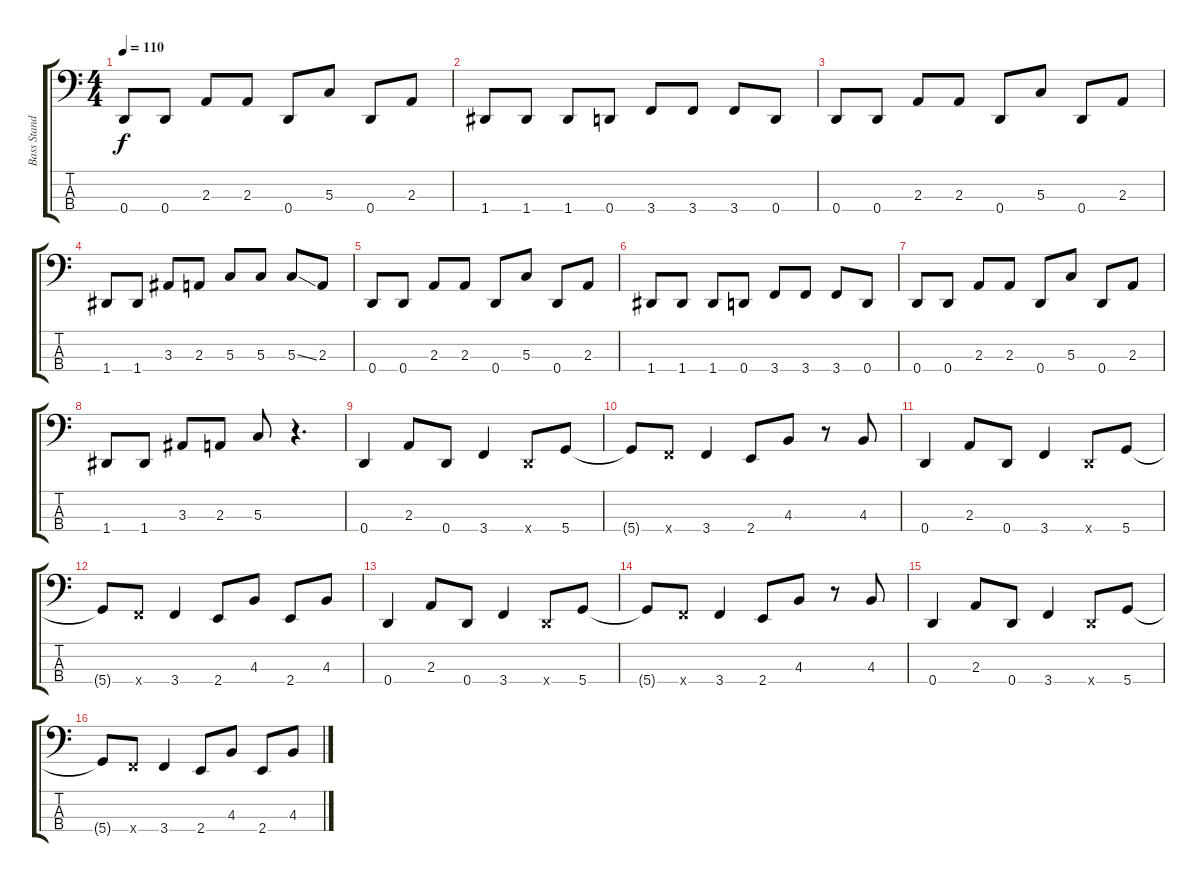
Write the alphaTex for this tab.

\track ("Bass Standard" "Bass Stand") {instrument slapbass2}
\staff {score tabs}
\tuning (F2 C2 G1 D1) {hide}
\ts (4 4)
\tempo 110
\clef f4
\ks c
0.4.8{dy f} 0.4.8 2.3.8 2.3.8 0.4.8 5.3.8 0.4.8 2.3.8 |
1.4.8 1.4.8 1.4.8 0.4.8 3.4.8 3.4.8 3.4.8 0.4.8 |
0.4.8 0.4.8 2.3.8 2.3.8 0.4.8 5.3.8 0.4.8 2.3.8 |
1.4.8 1.4.8 3.3.8 2.3.8 5.3.8 5.3.8 5.3{ss}.8 2.3.8 |
0.4.8 0.4.8 2.3.8 2.3.8 0.4.8 5.3.8 0.4.8 2.3.8 |
1.4.8 1.4.8 1.4.8 0.4.8 3.4.8 3.4.8 3.4.8 0.4.8 |
0.4.8 0.4.8 2.3.8 2.3.8 0.4.8 5.3.8 0.4.8 2.3.8 |
1.4.8 1.4.8 3.3.8 2.3.8 5.3.8 r.4{d} |
0.4.4 2.3.8 0.4.8 3.4.4 0.4{x}.8 5.4.8 |
5.4{t}.8 3.4{x}.8 3.4.4 2.4.8 4.3.8 r.8 4.3.8 |
0.4.4 2.3.8 0.4.8 3.4.4 0.4{x}.8 5.4.8 |
5.4{t}.8 3.4{x}.8 3.4.4 2.4.8 4.3.8 2.4.8 4.3.8 |
0.4.4 2.3.8 0.4.8 3.4.4 0.4{x}.8 5.4.8 |
5.4{t}.8 3.4{x}.8 3.4.4 2.4.8 4.3.8 r.8 4.3.8 |
0.4.4 2.3.8 0.4.8 3.4.4 0.4{x}.8 5.4.8 |
5.4{t}.8 3.4{x}.8 3.4.4 2.4.8 4.3.8 2.4.8 4.3.8
